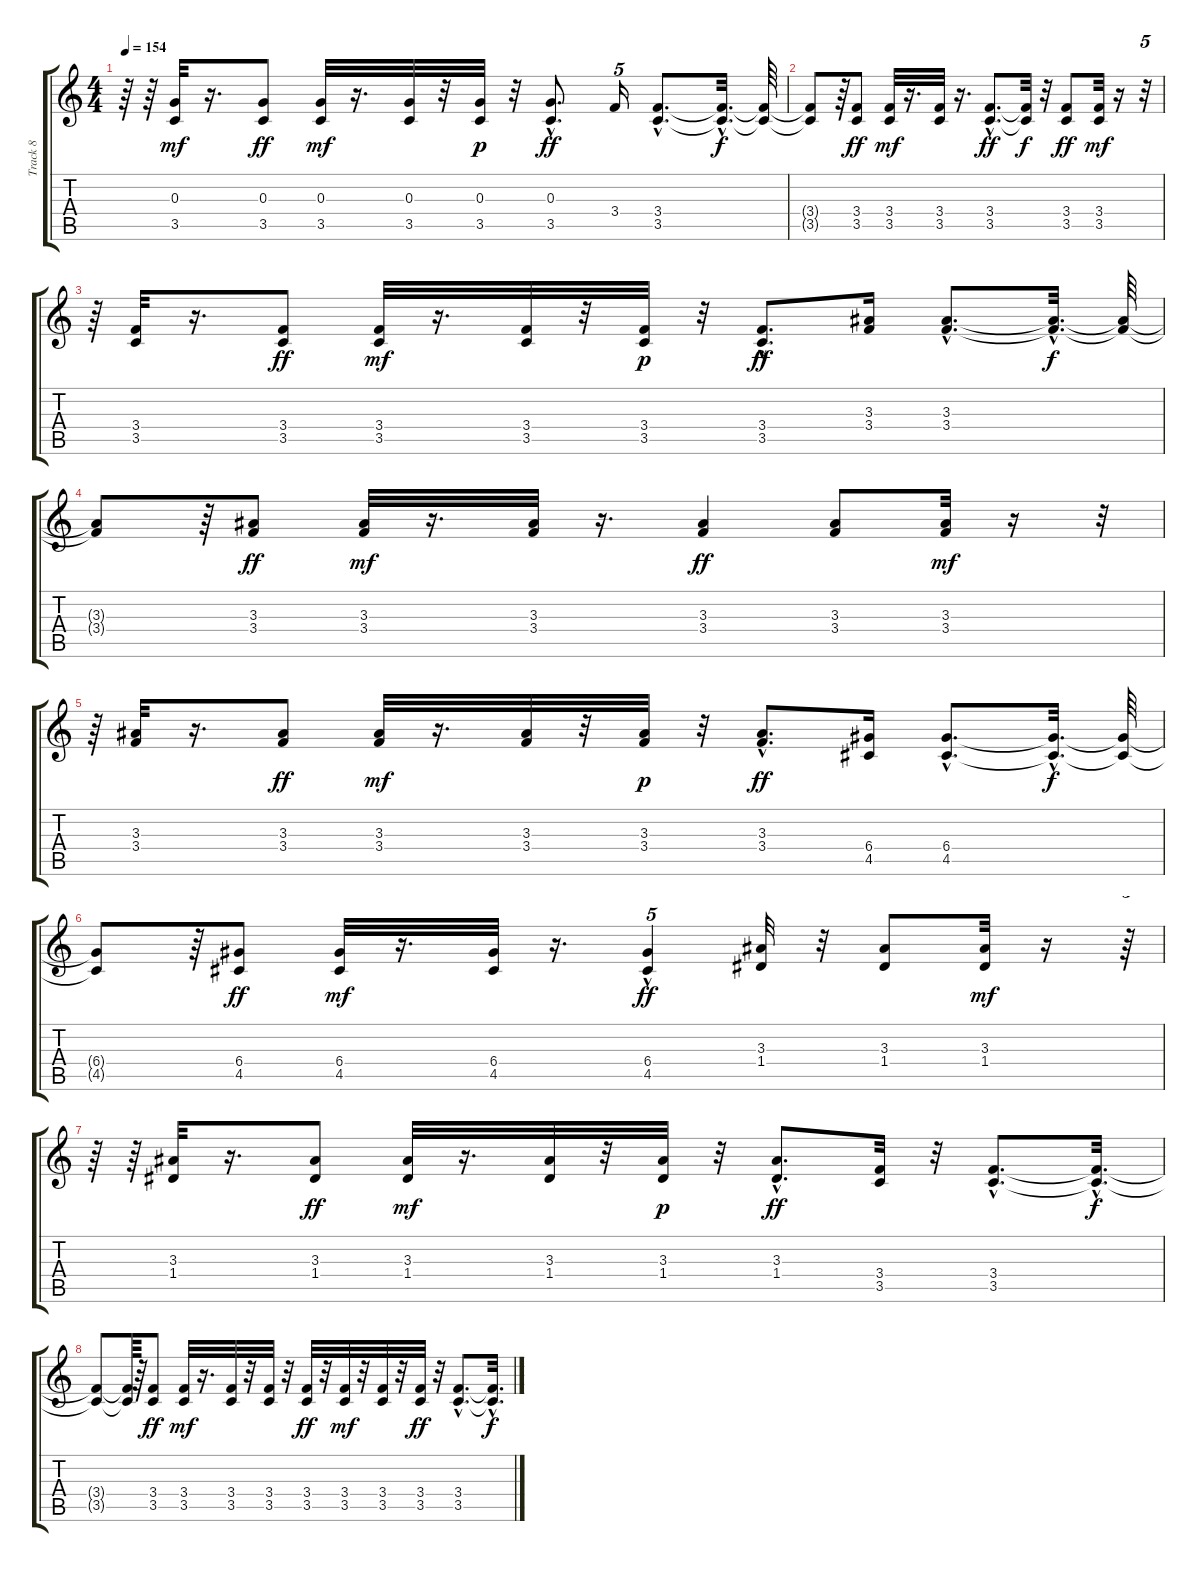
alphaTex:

\track ("Track 8" "Track 8") {instrument distortionguitar}
\staff {score tabs}
\tuning (E4 B3 G3 D3 A2 E2) {hide}
\ts (4 4)
\tempo 154
\clef g2
\ks c
r.64{dy mf} r.64 (0.3 3.5).32 r.16{d} (0.3 3.5).8{dy ff} (0.3 3.5).32{dy mf} r.16{d} (0.3 3.5).32 r.32 (0.3 3.5).32{dy p} r.32 (0.3{hac} 3.5).8{d dy ff} 3.4.16{tu (5 4)} (3.4{hac} 3.5{hac}).8{d} (3.4{hac t} 3.5{hac t}).32{d dy f} (3.4{t} 3.5{t}).64 |
(3.4{t} 3.5{t}).8 r.64 (3.4 3.5).8{dy ff} (3.4 3.5).32{dy mf} r.16{d} (3.4 3.5).32 r.16{d} (3.4{hac} 3.5{hac}).8{d dy ff} (3.4{t} 3.5{t}).32{dy f} r.32 (3.4 3.5).8{dy ff} (3.4 3.5).32{dy mf} r.16 r.32{tu (5 4)} |
r.64 (3.4 3.5).32 r.16{d} (3.4 3.5).8{dy ff} (3.4 3.5).32{dy mf} r.16{d} (3.4 3.5).32 r.32 (3.4 3.5).32{dy p} r.32 (3.4{hac} 3.5{hac}).8{d dy ff} (3.3 3.4).16 (3.3{hac} 3.4{hac}).8{d} (3.3{hac t} 3.4{hac t}).32{d dy f} (3.3{t} 3.4{t}).64 |
(3.3{t} 3.4{t}).8 r.64 (3.3 3.4).8{dy ff} (3.3 3.4).32{dy mf} r.16{d} (3.3 3.4).32 r.16{d} (3.3 3.4).4{dy ff} (3.3 3.4).8 (3.3 3.4).32{dy mf} r.16 r.32{tu (5 4)} |
r.64 (3.3 3.4).32 r.16{d} (3.3 3.4).8{dy ff} (3.3 3.4).32{dy mf} r.16{d} (3.3 3.4).32 r.32 (3.3 3.4).32{dy p} r.32 (3.3{hac} 3.4{hac}).8{d dy ff} (6.4 4.5).16 (6.4{hac} 4.5{hac}).8{d} (6.4{hac t} 4.5{hac t}).32{d dy f} (6.4{t} 4.5{t}).64 |
(6.4{t} 4.5{t}).8 r.64 (6.4 4.5).8{dy ff} (6.4 4.5).32{dy mf} r.16{d} (6.4 4.5).32 r.16{d} (6.4 4.5{hac}).4{tu (5 4) dy ff} (3.3 1.4).32 r.32 (3.3 1.4).8 (3.3 1.4).32{dy mf} r.16 r.64{tu (5 4)} |
r.64 r.64 (3.3 1.4).32 r.16{d} (3.3 1.4).8{dy ff} (3.3 1.4).32{dy mf} r.16{d} (3.3 1.4).32 r.32 (3.3 1.4).32{dy p} r.32 (3.3{hac} 1.4{hac}).8{d dy ff} (3.4 3.5).32 r.32 (3.4{hac} 3.5{hac}).8{d} (3.4{hac t} 3.5{hac t}).32{d dy f} |
(3.4{t} 3.5{t}).8 (3.4{t} 3.5{t}).64 r.64 (3.4 3.5).8{dy ff} (3.4 3.5).32{dy mf} r.16{d} (3.4 3.5).32 r.32 (3.4 3.5).32 r.32 (3.4 3.5).32{dy ff} r.32 (3.4 3.5).32{dy mf} r.32 (3.4 3.5).32 r.32 (3.4 3.5).32{dy ff} r.32 (3.4{hac} 3.5{hac}).8{d} (3.4{hac t} 3.5{hac t}).32{d dy f}
